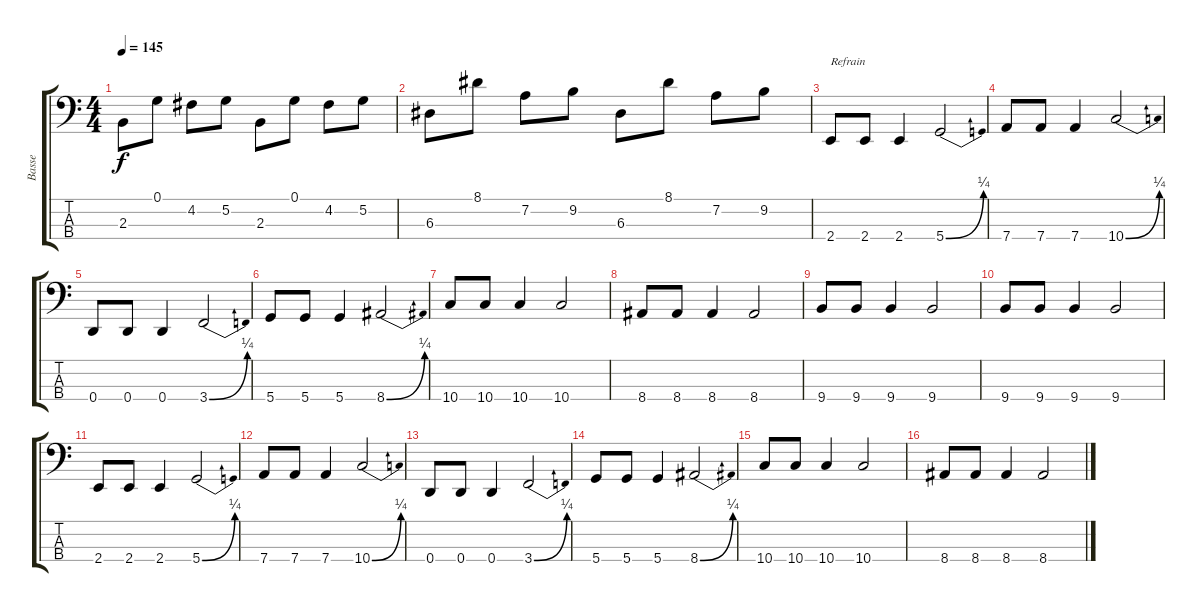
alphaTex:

\track ("Basse" "Basse") {instrument fretlessbass}
\staff {score tabs}
\tuning (G2 D2 A1 D1) {hide}
\ts (4 4)
\tempo 145
\clef f4
\ks c
2.3.8{dy f} 0.1.8 4.2.8 5.2.8 2.3.8 0.1.8 4.2.8 5.2.8 |
6.3.8 8.1.8 7.2.8 9.2.8 6.3.8 8.1.8 7.2.8 9.2.8 |
2.4.8{txt "Refrain" instrument electricbassfinger} 2.4.8 2.4.4 5.4{be (bend 0 0 60 1)}.2 |
7.4.8 7.4.8 7.4.4 10.4{be (bend 0 0 60 1)}.2 |
0.4.8 0.4.8 0.4.4 3.4{be (bend 0 0 60 1)}.2 |
5.4.8 5.4.8 5.4.4 8.4{be (bend 0 0 60 1)}.2 |
10.4.8 10.4.8 10.4.4 10.4.2 |
8.4.8 8.4.8 8.4.4 8.4.2 |
9.4.8 9.4.8 9.4.4 9.4.2 |
9.4.8 9.4.8 9.4.4 9.4.2 |
2.4.8 2.4.8 2.4.4 5.4{be (bend 0 0 60 1)}.2 |
7.4.8 7.4.8 7.4.4 10.4{be (bend 0 0 60 1)}.2 |
0.4.8 0.4.8 0.4.4 3.4{be (bend 0 0 60 1)}.2 |
5.4.8 5.4.8 5.4.4 8.4{be (bend 0 0 60 1)}.2 |
10.4.8 10.4.8 10.4.4 10.4.2 |
8.4.8 8.4.8 8.4.4 8.4.2
